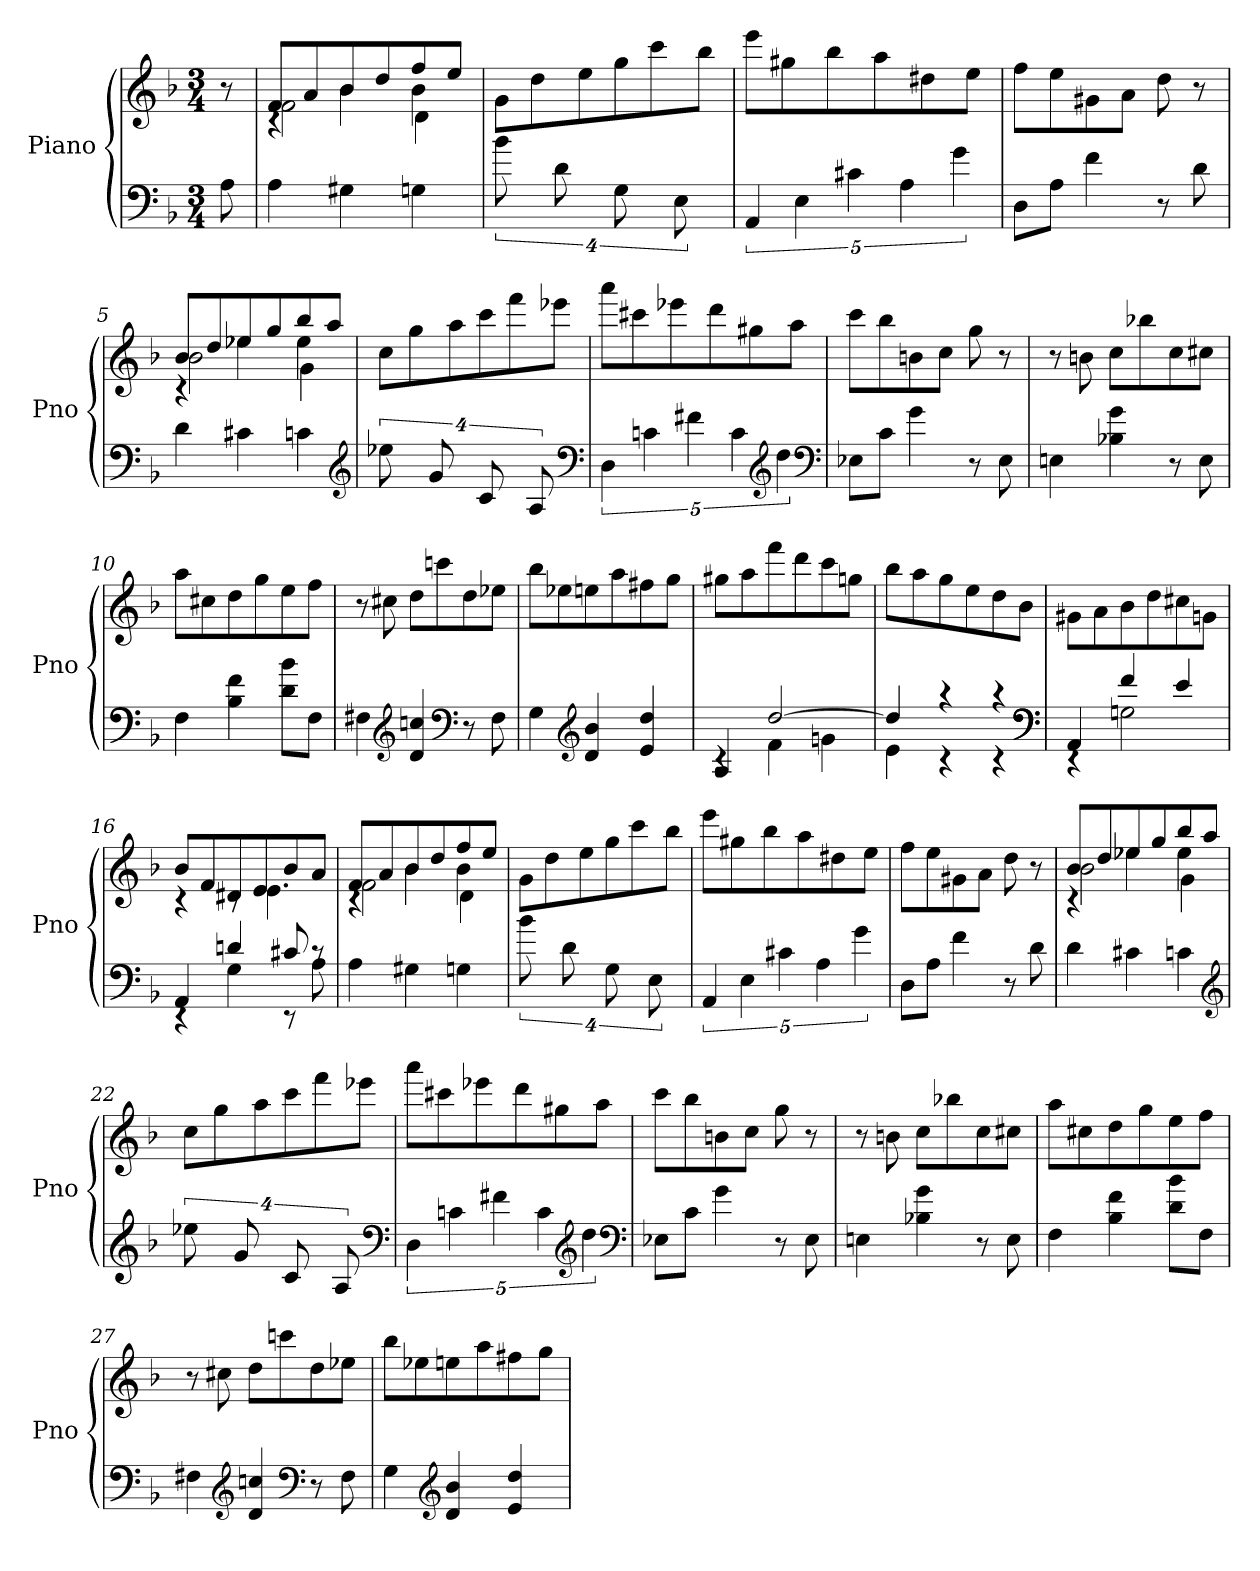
**kern	**kern
*part1	*part1
*staff2	*staff1
*I"Piano	*
*I'Pno	*
*clefF4	*clefG2
*k[b-]	*k[b-]
*d:	*d:
*M3/4	*M3/4
=	=
8A	8r
=1	=1
*	*^
*	*	*^
4A	8fL	4rc	2f\
.	8a	.	.
4G#X	8b-	4b-	.
.	8dd	.	.
4Gn	8ff	4b-	4d\
.	8eeJ	.	.
*	*v	*v	*v
=2	=2
16%3b-	8gL
.	8dd
16%3d	.
.	8ee
16%3G	8gg
.	8ccc
16%3E	.
.	8bb-J
=3	=3
20%3AA	8eeeL
.	8gg#X
20%3E	.
.	8bb-
20%3c#X	.
.	8aa
20%3A	.
.	8dd#X
20%3g	.
.	8eeJ
=4	=4
8DL	8ffL
8AJ	8ee
4f	8g#X
.	8aJ
8r	8dd
8d	8r
=5	=5
*	*^
*	*	*^
4d	8b-L	4rc	2b-\
.	8dd	.	.
4c#X	8ee-X	4ee-X	.
.	8gg	.	.
4cn	8bb-	4ee-	4g\
.	8aaJ	.	.
*	*v	*v	*v
*clefG2	*
=6	=6
16%3ee-X	8ccL
.	8gg
16%3g	.
.	8aa
16%3c	8ccc
.	8fff
16%3A	.
.	8eee-XJ
*clefF4	*
=7	=7
20%3D	8aaaL
.	8ccc#X
20%3cn	.
.	8eee-X
20%3f#X	.
.	8ddd
20%3c	.
.	8gg#X
*clefG2	*
20%3dd	.
.	8aaJ
*clefF4	*
=8	=8
8E-XL	8cccL
8cJ	8bb-
4g	8bn
.	8ccJ
8r	8gg
8E-	8r
=9	=9
4En	8r
.	8bn
4B-X 4g	8ccL
.	8bb-X
8r	8cc
8E	8cc#XJ
=10	=10
4F	8aaL
.	8cc#X
4B- 4f	8dd
.	8gg
8d 8b-L	8ee
8FJ	8ffJ
=11	=11
4F#X	8r
.	8cc#X
*clefG2	*
4d 4ccn	8ddL
.	8cccn
*clefF4	*
8r	8dd
8F#	8ee-XJ
=12	=12
4G	8bb-L
.	8ee-X
*clefG2	*
4d 4b-	8een
.	8aa
4e 4dd	8ff#X
.	8ggJ
=13	=13
*^	*
4A	4rc	8gg#XL
.	.	8aa
[2dd	4f	8fff
.	.	8ddd
.	4gn	8ccc
.	.	8ggnJ
=14	=14	=14
4dd]	4e	8bb-L
.	.	8aa
4raa	4rc	8gg
.	.	8ee
4raa	4rc	8dd
.	.	8b-J
*clefF4	*	*
=15	=15	=15
4AA	4rEE	8g#XL
.	.	8a
4f	2Gn	8b-
.	.	8dd
4e	.	8cc#X
.	.	8gnJ
=16	=16	=16
*	*	*^
4AA	4rEE	8b-L	4rc
.	.	8f	.
4dn	4G	8d#X	8rc
.	.	8e	4.e
8c#X	8rEE	8b-	.
8rc	8A	8aJ	.
*v	*v	*	*
=17	=17	=17
*	*	*^
4A	8fL	4rc	2f\
.	8a	.	.
4G#X	8b-	4b-	.
.	8dd	.	.
4Gn	8ff	4b-	4d\
.	8eeJ	.	.
*	*v	*v	*v
=18	=18
16%3b-	8gL
.	8dd
16%3d	.
.	8ee
16%3G	8gg
.	8ccc
16%3E	.
.	8bb-J
=19	=19
20%3AA	8eeeL
.	8gg#X
20%3E	.
.	8bb-
20%3c#X	.
.	8aa
20%3A	.
.	8dd#X
20%3g	.
.	8eeJ
=20	=20
8DL	8ffL
8AJ	8ee
4f	8g#X
.	8aJ
8r	8dd
8d	8r
=21	=21
*	*^
*	*	*^
4d	8b-L	4rc	2b-\
.	8dd	.	.
4c#X	8ee-X	4ee-X	.
.	8gg	.	.
4cn	8bb-	4ee-	4g\
.	8aaJ	.	.
*	*v	*v	*v
*clefG2	*
=22	=22
16%3ee-X	8ccL
.	8gg
16%3g	.
.	8aa
16%3c	8ccc
.	8fff
16%3A	.
.	8eee-XJ
*clefF4	*
=23	=23
20%3D	8aaaL
.	8ccc#X
20%3cn	.
.	8eee-X
20%3f#X	.
.	8ddd
20%3c	.
.	8gg#X
*clefG2	*
20%3dd	.
.	8aaJ
*clefF4	*
=24	=24
8E-XL	8cccL
8cJ	8bb-
4g	8bn
.	8ccJ
8r	8gg
8E-	8r
=25	=25
4En	8r
.	8bn
4B-X 4g	8ccL
.	8bb-X
8r	8cc
8E	8cc#XJ
=26	=26
4F	8aaL
.	8cc#X
4B- 4f	8dd
.	8gg
8d 8b-L	8ee
8FJ	8ffJ
=27	=27
4F#X	8r
.	8cc#X
*clefG2	*
4d 4ccn	8ddL
.	8cccn
*clefF4	*
8r	8dd
8F#	8ee-XJ
=28	=28
4G	8bb-L
.	8ee-X
*clefG2	*
4d 4b-	8een
.	8aa
4e 4dd	8ff#X
.	8ggJ
=	=
*-	*-
